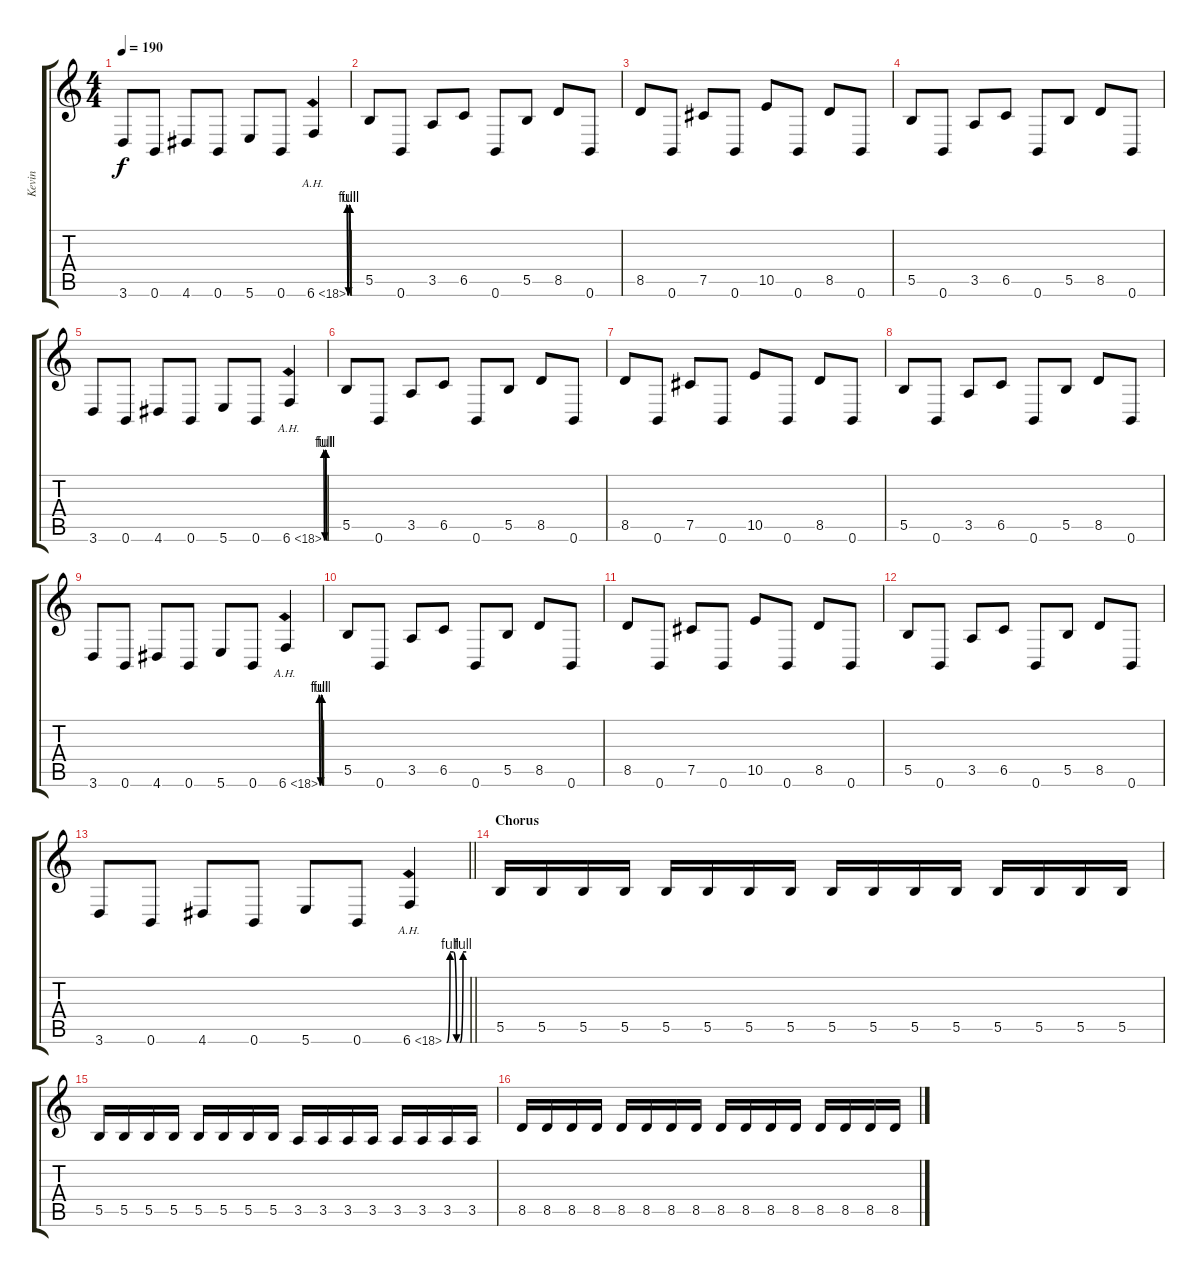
\track ("Kevin" "Kevin") {instrument distortionguitar}
\staff {score tabs}
\tuning (Db4 Ab3 E3 B2 Gb2 B1) {hide}
\ts (4 4)
\tempo 190
\clef g2
\ks c
3.6.8{dy f} 0.6.8 4.6.8 0.6.8 5.6.8 0.6.8 6.6{be (custom 0 0 10 4 20 4 30 0 40 0 50 4 60 4) ah 12}.4 |
5.5.8 0.6.8 3.5.8 6.5.8 0.6.8 5.5.8 8.5.8 0.6.8 |
8.5.8 0.6.8 7.5.8 0.6.8 10.5.8 0.6.8 8.5.8 0.6.8 |
5.5.8 0.6.8 3.5.8 6.5.8 0.6.8 5.5.8 8.5.8 0.6.8 |
3.6.8 0.6.8 4.6.8 0.6.8 5.6.8 0.6.8 6.6{be (custom 0 0 10 4 20 4 30 0 40 0 50 4 60 4) ah 12}.4 |
5.5.8 0.6.8 3.5.8 6.5.8 0.6.8 5.5.8 8.5.8 0.6.8 |
8.5.8 0.6.8 7.5.8 0.6.8 10.5.8 0.6.8 8.5.8 0.6.8 |
5.5.8 0.6.8 3.5.8 6.5.8 0.6.8 5.5.8 8.5.8 0.6.8 |
3.6.8 0.6.8 4.6.8 0.6.8 5.6.8 0.6.8 6.6{be (custom 0 0 10 4 20 4 30 0 40 0 50 4 60 4) ah 12}.4 |
5.5.8 0.6.8 3.5.8 6.5.8 0.6.8 5.5.8 8.5.8 0.6.8 |
8.5.8 0.6.8 7.5.8 0.6.8 10.5.8 0.6.8 8.5.8 0.6.8 |
5.5.8 0.6.8 3.5.8 6.5.8 0.6.8 5.5.8 8.5.8 0.6.8 |
\barLineRight lightlight
3.6.8 0.6.8 4.6.8 0.6.8 5.6.8 0.6.8 6.6{be (custom 0 0 10 4 20 4 30 0 40 0 50 4 60 4) ah 12}.4 |
\section ("" "Chorus")
5.5.16 5.5.16 5.5.16 5.5.16 5.5.16 5.5.16 5.5.16 5.5.16 5.5.16 5.5.16 5.5.16 5.5.16 5.5.16 5.5.16 5.5.16 5.5.16 |
5.5.16 5.5.16 5.5.16 5.5.16 5.5.16 5.5.16 5.5.16 5.5.16 3.5.16 3.5.16 3.5.16 3.5.16 3.5.16 3.5.16 3.5.16 3.5.16 |
8.5.16 8.5.16 8.5.16 8.5.16 8.5.16 8.5.16 8.5.16 8.5.16 8.5.16 8.5.16 8.5.16 8.5.16 8.5.16 8.5.16 8.5.16 8.5.16
